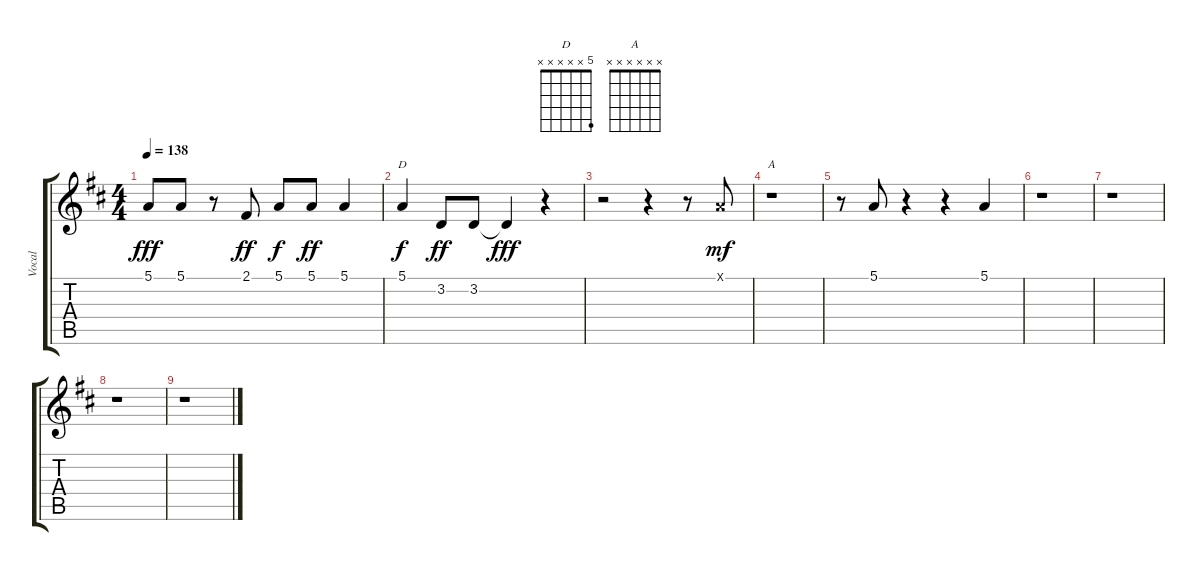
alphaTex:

\track ("Vocal" "Vocal") {instrument synthbrass1}
\staff {score tabs}
\tuning (E4 B3 G3 D3 A2 E2) {hide}
\chord ("D" 5 x x x x x)
\chord ("A" x x x x x x)
\ts (4 4)
\tempo 138
\clef g2
\ks d
5.1.8{dy fff} 5.1.8 r.8 2.1.8{dy ff} 5.1.8{dy f} 5.1.8{dy ff} 5.1.4 |
5.1.4{ch "D" dy f} 3.2.8{dy ff} 3.2.8 3.2{t}.4{dy fff} r.4 |
r.2 r.4 r.8 5.1{x}.8{dy mf} |
r.1{ch "A"} |
r.8 5.1.8 r.4 r.4 5.1.4 |
r.1 |
r.1 |
r.1 |
r.1
